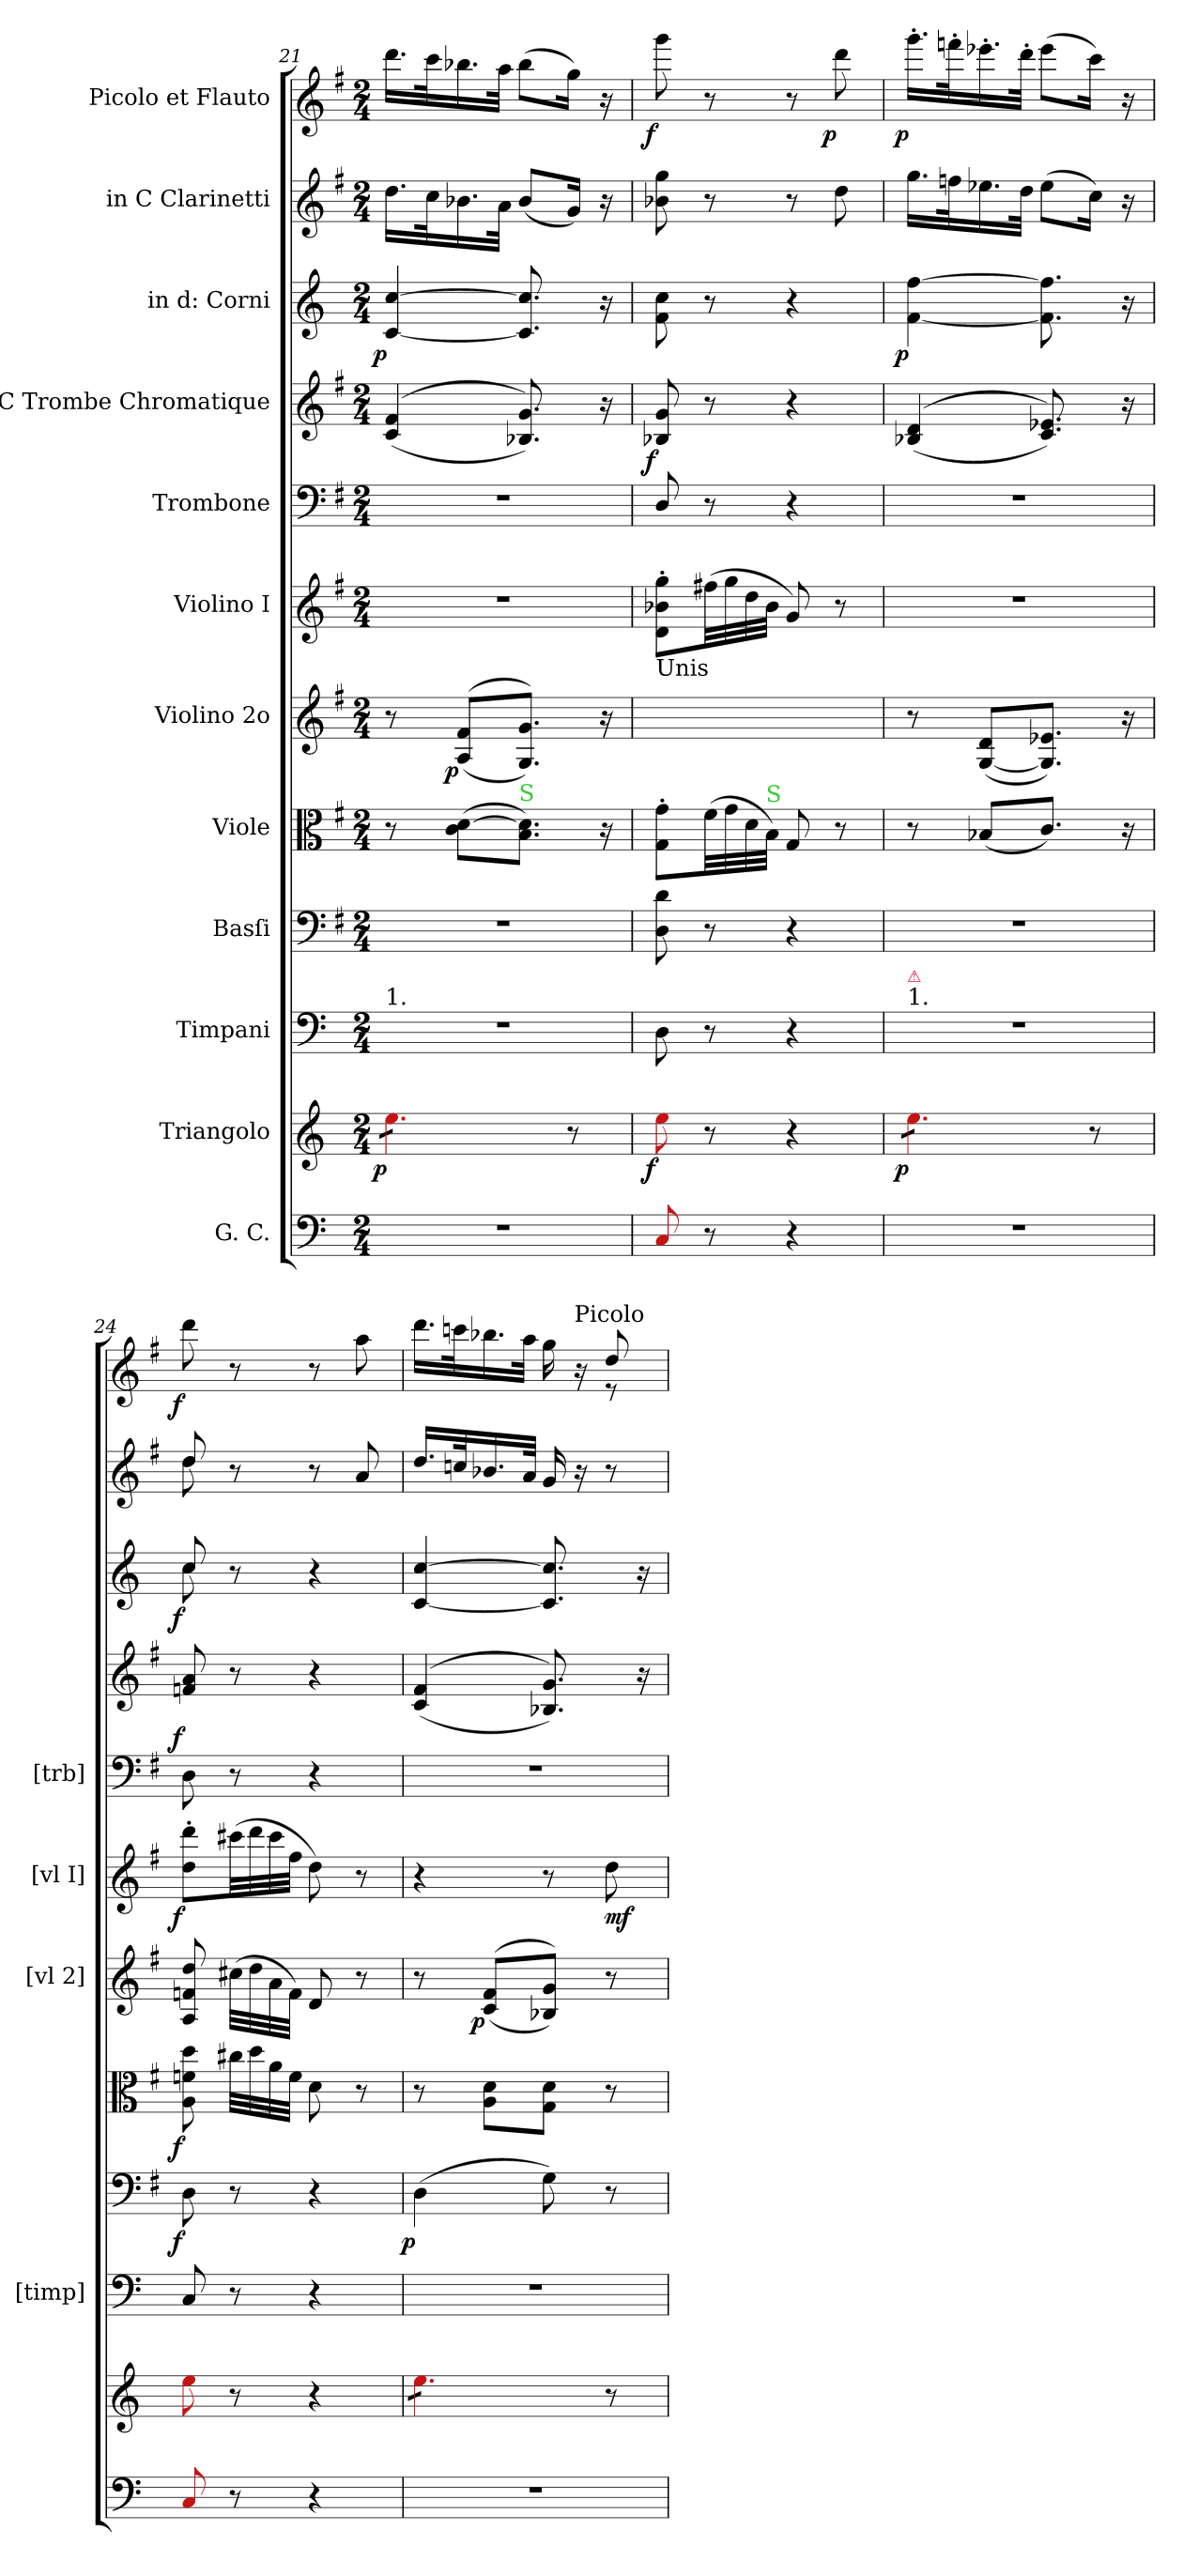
**kern	**kern	**dynam	**kern	**kern	**dynam	**kern	**dynam	**kern	**dynam	**kern	**dynam	**kern	**dynam	**kern	**dynam	**kern	**dynam	**kern	**kern	**dynam
*part12	*part11	*part11	*part10	*part9	*part9	*part8	*part8	*part7	*part7	*part6	*part6	*part5	*part5	*part4	*part4	*part3	*part3	*part2	*part1	*part1
*staff12	*staff11	*staff11	*staff10	*staff9	*staff9	*staff8	*staff8	*staff7	*staff7	*staff6	*staff6	*staff5	*staff5	*staff4	*staff4	*staff3	*staff3	*staff2	*staff1	*staff1
*I"G. C.	*I"Triangolo	*	*I"Timpani	*I"Basſi	*	*I"Viole	*	*I"Violino 2o	*	*I"Violino I	*	*I"Trombone	*	*I"in C Trombe Chromatique	*	*I"in d: Corni	*	*I"in C Clarinetti	*I"Picolo et Flauto	*
*	*	*	*I'[timp]	*	*	*	*	*I'[vl 2]	*	*I'[vl I]	*	*I'[trb]	*	*	*	*	*	*	*	*
*clefF4	*clefG2	*	*clefF4	*clefF4	*	*clefC3	*	*clefG2	*	*clefG2	*	*clefF4	*	*clefG2	*	*clefG2	*	*clefG2	*clefG2	*
*	*	*	*	*	*	*	*	*	*	*	*	*	*	*	*	*ITrd6c10	*	*	*	*
*k[]	*k[]	*	*k[]	*k[f#]	*	*k[f#]	*	*k[f#]	*	*k[f#]	*	*k[f#]	*	*k[f#]	*	*k[f#c#]	*	*k[f#]	*k[f#]	*
*M2/4	*M2/4	*	*M2/4	*M2/4	*	*M2/4	*	*M2/4	*	*M2/4	*	*M2/4	*	*M2/4	*	*M2/4	*	*M2/4	*M2/4	*
=21	=21	=21	=21	=21	=21	=21	=21	=21	=21	=21	=21	=21	=21	=21	=21	=21	=21	=21	=21	=21
!	!	!	!LO:TX:a:t=1.	!	!	!	!	!	!	!	!	!	!	!	!	!	!	!	!	!
!	!	!LO:DY:rj	!	!	!	!	!	!	!	!	!	!	!	!	!	!	!LO:DY:rj	!	!	!
*	*tremolo	*	*	*	*	*	*	*	*	*	*	*	*	*	*	*	*	*	*	*
2r	8Ree\L	p	2r	2r	.	8r	.	8r	.	2r	.	2r	.	(<(>4c/ 4f#/	.	[4D/ [4d/	p	16.dd\LL	16.ddd\LL	.
.	.	.	.	.	.	.	.	.	.	.	.	.	.	.	.	.	.	32cc\K	32ccc\K	.
!	!	!	!	!	!	!	!	!	!LO:DY:rj	!	!	!	!	!	!	!	!	!	!	!
.	8Ree\	.	.	.	.	(8c\ [8d\L	.	(<(>8A/ 8f#/L	p	.	.	.	.	.	.	.	.	16.b-X\	16.bb-X\	.
.	.	.	.	.	.	.	.	.	.	.	.	.	.	.	.	.	.	32a\JJk	32aa\JJk	.
!	!	!	!	!	!	!LO:TX:a:color=limegreen:t=S	!	!	!	!	!	!	!	!	!	!	!	!	!	!
.	8Ree\J	.	.	.	.	8.B\ 8.d]\J)	.	8.G/ 8.g/J))	.	.	.	.	.	8.B-X/ 8.g/))	.	8.D]/ 8.d]/	.	(8b-/L	(8bb-\L	.
*	*Xtremolo	*	*	*	*	*	*	*	*	*	*	*	*	*	*	*	*	*	*	*
.	8r	.	.	.	.	.	.	.	.	.	.	.	.	.	.	.	.	16g/Jk)	16gg\Jk)	.
.	.	.	.	.	.	16r	.	16r	.	.	.	.	.	16r	.	16r	.	16r	16r	.
=22	=22	=22	=22	=22	=22	=22	=22	=22	=22	=22	=22	=22	=22	=22	=22	=22	=22	=22	=22	=22
!	!	!	!	!	!	!	!	!LO:TX:a:t=Unis	!	!	!	!	!	!	!	!	!	!	!	!
!	!	!LO:DY:rj	!	!	!	!	!	!	!	!	!	!	!	!	!LO:DY:rj	!	!	!	!	!LO:DY:rj
8Ra/	8Ree\	f	8D\	8D\ 8d\	.	8G'\ 8g'\L	.	8dyy'\ 8b-Xyy'\ 8ggyy'\L	.	8d'\ 8b-X'\ 8gg'\L	.	8D/	.	8B-X/ 8g/	f	8G\ 8d\	.	8b-X\ 8gg\	8ggg\	f
8r	8r	.	8r	8r	.	(32f#\LL	.	32ff#X\LLyy	.	(32ff#X\LL	.	8r	.	8r	.	8r	.	8r	8r	.
.	.	.	.	.	.	32g\	.	32gg\yy	.	32gg\	.	.	.	.	.	.	.	.	.	.
.	.	.	.	.	.	32d\	.	32dd\yy	.	32dd\	.	.	.	.	.	.	.	.	.	.
!	!	!	!	!	!	!LO:TX:a:color=limegreen:t=S	!	!	!	!	!	!	!	!	!	!	!	!	!	!
.	.	.	.	.	.	32B\JJJ)	.	32b-\JJJyy	.	32b-\JJJ	.	.	.	.	.	.	.	.	.	.
4r	4r	.	4r	4r	.	8G/	.	8g/yy	.	8g/)	.	4r	.	4r	.	4r	.	8r	8r	.
!	!	!	!	!	!	!	!	!	!	!	!	!	!	!	!	!	!	!	!	!LO:DY:rj
.	.	.	.	.	.	8r	.	8ryy	.	8r	.	.	.	.	.	.	.	8dd\	8ddd\	p
=23	=23	=23	=23	=23	=23	=23	=23	=23	=23	=23	=23	=23	=23	=23	=23	=23	=23	=23	=23	=23
!	!	!	!LO:TX:a:t=1.	!	!	!	!	!	!	!	!	!	!	!	!	!	!	!	!	!
!	!	!	!LO:TX:a:color=crimson:t=⚠	!	!	!	!	!	!	!	!	!	!	!	!	!	!	!	!	!
!	!	!LO:DY:rj	!	!	!	!	!	!	!	!	!	!	!	!	!	!	!LO:DY:rj	!	!	!LO:DY:rj
*	*tremolo	*	*	*	*	*	*	*	*	*	*	*	*	*	*	*	*	*	*	*
2r	8Ree\L	p	2r	2r	.	8r	.	8r	.	2r	.	2r	.	(<(>4B-X/ 4d/	.	[4G\ [4g\	p	16.gg\LL	16.ggg'\LL	p
.	.	.	.	.	.	.	.	.	.	.	.	.	.	.	.	.	.	32ffn\K	32fffn'\K	.
.	8Ree\	.	.	.	.	(8B-X/L	.	(>[8G/ 8d/L	.	.	.	.	.	.	.	.	.	16.ee-X\	16.eee-X'\	.
.	.	.	.	.	.	.	.	.	.	.	.	.	.	.	.	.	.	32dd\JJk	32ddd'\JJk	.
.	8Ree\J	.	.	.	.	8.c/J)	.	8.G]/ 8.e-X/J)	.	.	.	.	.	8.c/ 8.e-X/))	.	8.G]\ 8.g]\	.	(8ee-\L	(8eee-\L	.
*	*Xtremolo	*	*	*	*	*	*	*	*	*	*	*	*	*	*	*	*	*	*	*
.	8r	.	.	.	.	.	.	.	.	.	.	.	.	.	.	.	.	16cc\Jk)	16ccc\Jk)	.
.	.	.	.	.	.	16r	.	16r	.	.	.	.	.	16r	.	16r	.	16r	16r	.
=24	=24	=24	=24	=24	=24	=24	=24	=24	=24	=24	=24	=24	=24	=24	=24	=24	=24	=24	=24	=24
*	*	*	*	*	*	*	*	*	*	*	*	*	*	*	*	*^	*	*^	*	*
!	!	!	!	!	!LO:DY:rj	!	!LO:DY:rj	!	!	!	!LO:DY:rj	!	!LO:DY:a:rj	!	!	!	!	!LO:DY:rj	!	!	!	!LO:DY:rj
8Ra/	8Ree\	.	8C/	8D\	f	8A\ 8fn\ 8dd\	f	8A/ 8fn/ 8dd/	.	8dd'\ 8ddd'\L	f	8D\	f	8fn/ 8a/	.	8d/	8d\	f	8dd/	8dd\	8ddd\	f
8r	8r	.	8r	8r	.	32cc#X\LLL	.	(32cc#X\LLL	.	(32ccc#X\LL	.	8r	.	8r	.	8r	4.ryy	.	8r	4.ryy	8r	.
.	.	.	.	.	.	32dd\	.	32dd\	.	32ddd\	.	.	.	.	.	.	.	.	.	.	.	.
.	.	.	.	.	.	32a\	.	32a\	.	32ccc#\	.	.	.	.	.	.	.	.	.	.	.	.
.	.	.	.	.	.	32f\JJJ	.	32f\JJJ)	.	32ff#\JJJ	.	.	.	.	.	.	.	.	.	.	.	.
4r	4r	.	4r	4r	.	8d\	.	8d/	.	8dd\)	.	4r	.	4r	.	4r	.	.	8r	.	8r	.
.	.	.	.	.	.	8r	.	8r	.	8r	.	.	.	.	.	.	.	.	8a/	.	8aa\	.
*	*	*	*	*	*	*	*	*	*	*	*	*	*	*	*	*v	*v	*	*	*	*	*
*	*	*	*	*	*	*	*	*	*	*	*	*	*	*	*	*	*	*v	*v	*	*
=25	=25	=25	=25	=25	=25	=25	=25	=25	=25	=25	=25	=25	=25	=25	=25	=25	=25	=25	=25	=25
*	*	*	*	*	*	*	*	*	*	*	*	*	*	*	*	*	*	*	*^	*
!	!	!	!	!	!LO:DY:rj	!	!	!	!	!	!	!	!	!	!	!	!	!	!	!	!
*	*tremolo	*	*	*	*	*	*	*	*	*	*	*	*	*	*	*	*	*	*	*	*
2r	8Ree\L	.	2r	(4D\	p	8r	.	8r	.	4r	.	2r	.	(<(>4c/ 4f#/	.	[4D/ [4d/	.	16.dd/LL	16.ddd\LL	4.ryy	.
.	.	.	.	.	.	.	.	.	.	.	.	.	.	.	.	.	.	32ccn/K	32cccn\K	.	.
!	!	!	!	!	!	!	!	!	!LO:DY:rj	!	!	!	!	!	!	!	!	!	!	!	!
.	8Ree\	.	.	.	.	8A\ 8d\L	.	(<(>8c/ 8f#/L	p	.	.	.	.	.	.	.	.	16.b-X/	16.bb-X\	.	.
.	.	.	.	.	.	.	.	.	.	.	.	.	.	.	.	.	.	32a/JJk	32aa\JJk	.	.
.	8Ree\J	.	.	8G\)	.	8G\ 8d\J	.	8B-X/ 8g/J))	.	8r	.	.	.	8.B-X/ 8.g/))	.	8.D]/ 8.d]/	.	16g/	16gg\	.	.
*	*Xtremolo	*	*	*	*	*	*	*	*	*	*	*	*	*	*	*	*	*	*	*	*
!	!	!	!	!	!	!	!	!	!	!	!	!	!	!	!	!	!	!	!LO:TX:a:t=Picolo	!	!
.	.	.	.	.	.	.	.	.	.	.	.	.	.	.	.	.	.	16r	16r	.	.
.	8r	.	.	8r	.	8r	.	8r	.	8dd\	mf	.	.	.	.	.	.	8r	8dd/	8re	.
.	.	.	.	.	.	.	.	.	.	.	.	.	.	16r	.	16r	.	.	.	.	.
*	*	*	*	*	*	*	*	*	*	*	*	*	*	*	*	*	*	*	*v	*v	*
=	=	=	=	=	=	=	=	=	=	=	=	=	=	=	=	=	=	=	=	=
*-	*-	*-	*-	*-	*-	*-	*-	*-	*-	*-	*-	*-	*-	*-	*-	*-	*-	*-	*-	*-
